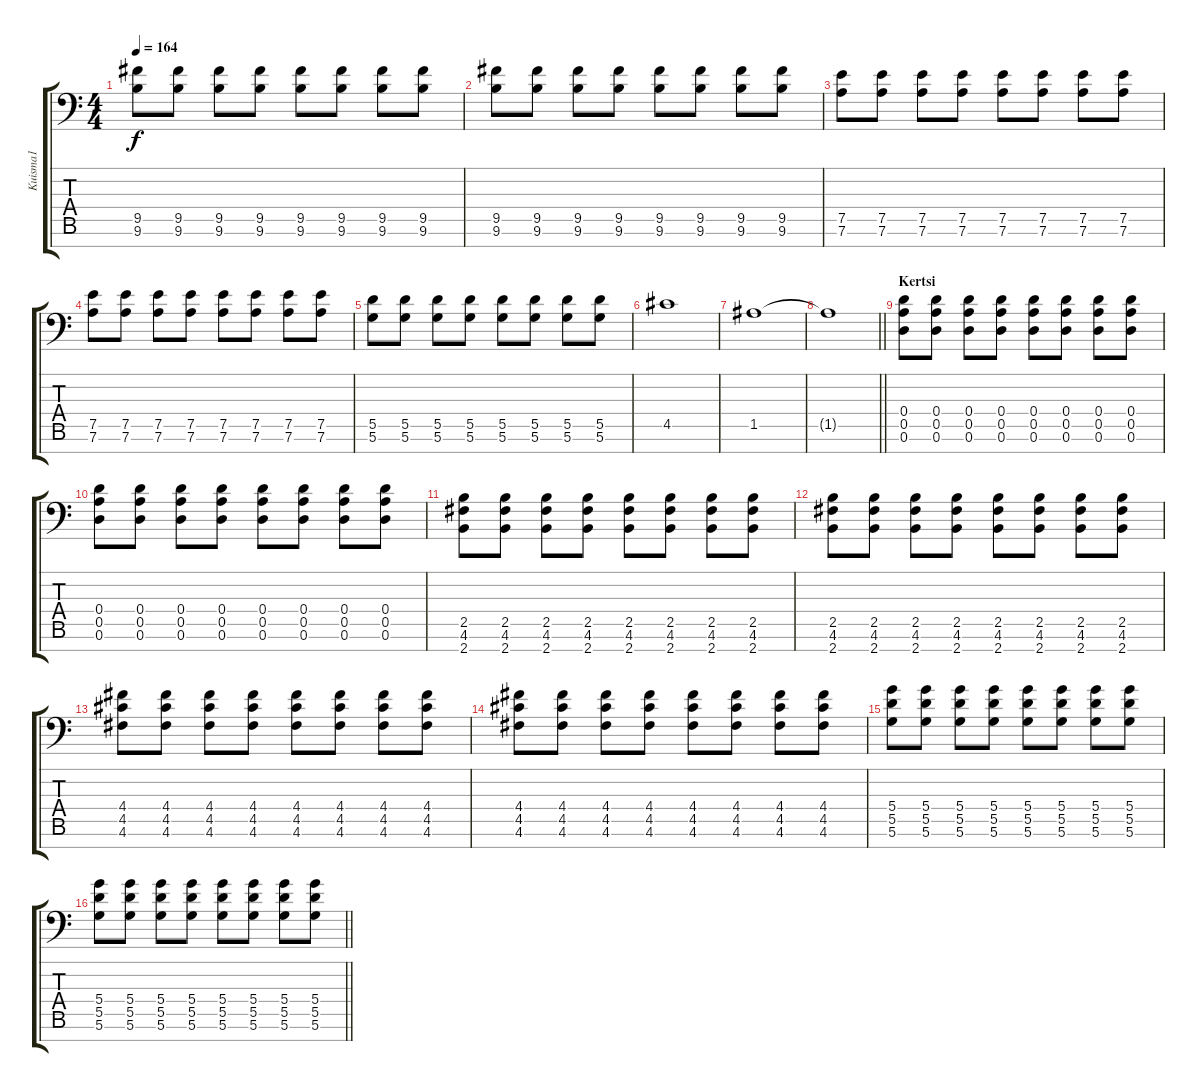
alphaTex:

\track ("Kuisma1" "Kuisma1") {instrument distortionguitar}
\staff {score tabs}
\tuning (E4 B3 G3 D3 A2 D2 A1) {hide}
\ts (4 4)
\tempo 164
\clef f4
\ks c
(9.5 9.6).8{dy f} (9.5 9.6).8 (9.5 9.6).8 (9.5 9.6).8 (9.5 9.6).8 (9.5 9.6).8 (9.5 9.6).8 (9.5 9.6).8 |
(9.5 9.6).8 (9.5 9.6).8 (9.5 9.6).8 (9.5 9.6).8 (9.5 9.6).8 (9.5 9.6).8 (9.5 9.6).8 (9.5 9.6).8 |
(7.5 7.6).8 (7.5 7.6).8 (7.5 7.6).8 (7.5 7.6).8 (7.5 7.6).8 (7.5 7.6).8 (7.5 7.6).8 (7.5 7.6).8 |
(7.5 7.6).8 (7.5 7.6).8 (7.5 7.6).8 (7.5 7.6).8 (7.5 7.6).8 (7.5 7.6).8 (7.5 7.6).8 (7.5 7.6).8 |
(5.5 5.6).8 (5.5 5.6).8 (5.5 5.6).8 (5.5 5.6).8 (5.5 5.6).8 (5.5 5.6).8 (5.5 5.6).8 (5.5 5.6).8 |
4.5.1 |
1.5.1 |
\barLineRight lightlight
1.5{t}.1 |
\section ("" "Kertsi")
(0.4 0.5 0.6).8{volume 14 balance 0 instrument distortionguitar} (0.4 0.5 0.6).8 (0.4 0.5 0.6).8 (0.4 0.5 0.6).8 (0.4 0.5 0.6).8 (0.4 0.5 0.6).8 (0.4 0.5 0.6).8 (0.4 0.5 0.6).8 |
(0.4 0.5 0.6).8 (0.4 0.5 0.6).8 (0.4 0.5 0.6).8 (0.4 0.5 0.6).8 (0.4 0.5 0.6).8 (0.4 0.5 0.6).8 (0.4 0.5 0.6).8 (0.4 0.5 0.6).8 |
(2.5 4.6 2.7).8 (2.5 4.6 2.7).8 (2.5 4.6 2.7).8 (2.5 4.6 2.7).8 (2.5 4.6 2.7).8 (2.5 4.6 2.7).8 (2.5 4.6 2.7).8 (2.5 4.6 2.7).8 |
(2.5 4.6 2.7).8 (2.5 4.6 2.7).8 (2.5 4.6 2.7).8 (2.5 4.6 2.7).8 (2.5 4.6 2.7).8 (2.5 4.6 2.7).8 (2.5 4.6 2.7).8 (2.5 4.6 2.7).8 |
(4.4 4.5 4.6).8 (4.4 4.5 4.6).8 (4.4 4.5 4.6).8 (4.4 4.5 4.6).8 (4.4 4.5 4.6).8 (4.4 4.5 4.6).8 (4.4 4.5 4.6).8 (4.4 4.5 4.6).8 |
(4.4 4.5 4.6).8 (4.4 4.5 4.6).8 (4.4 4.5 4.6).8 (4.4 4.5 4.6).8 (4.4 4.5 4.6).8 (4.4 4.5 4.6).8 (4.4 4.5 4.6).8 (4.4 4.5 4.6).8 |
(5.4 5.5 5.6).8 (5.4 5.5 5.6).8 (5.4 5.5 5.6).8 (5.4 5.5 5.6).8 (5.4 5.5 5.6).8 (5.4 5.5 5.6).8 (5.4 5.5 5.6).8 (5.4 5.5 5.6).8 |
\barLineRight lightlight
(5.4 5.5 5.6).8 (5.4 5.5 5.6).8 (5.4 5.5 5.6).8 (5.4 5.5 5.6).8 (5.4 5.5 5.6).8 (5.4 5.5 5.6).8 (5.4 5.5 5.6).8 (5.4 5.5 5.6).8
